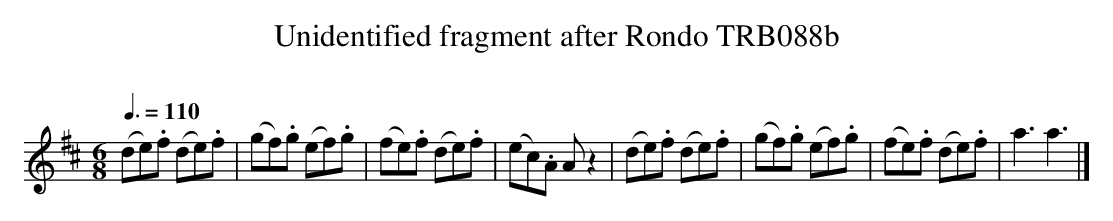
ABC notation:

X:1
T:Unidentified fragment after Rondo TRB088b
Q:3/8=110
L:1/8
M:6/8
O:
K:D
(de).f (de).f | (gf).g (ef).g | (fe).f (de).f | (ec).A A z2 | (de).f (de).f | (gf).g (ef).g | (fe).f (de).f | a3 a3 |]
